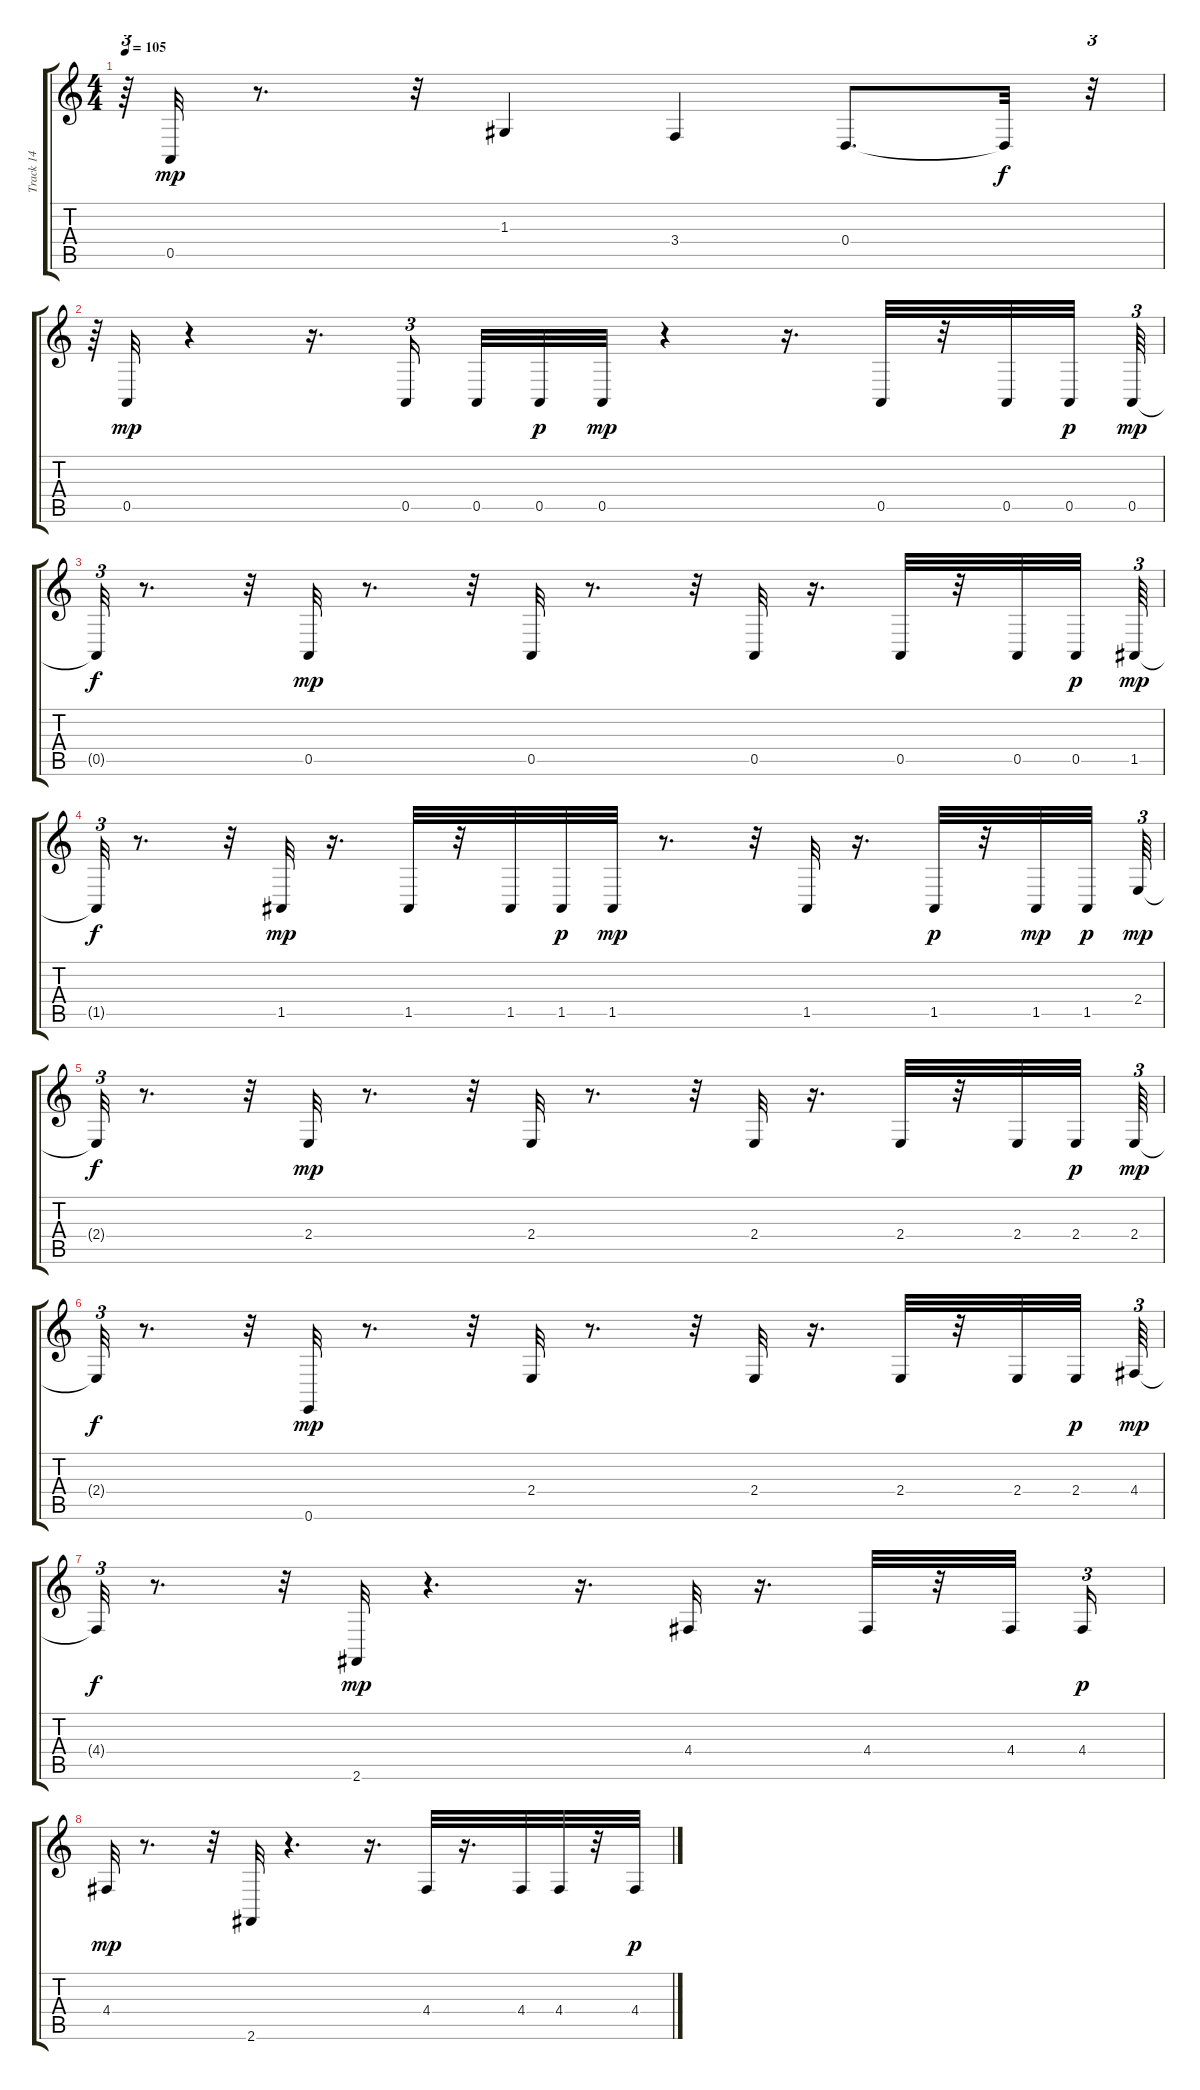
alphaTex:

\track ("Track 14" "Track 14") {instrument stringensemble1}
\staff {score tabs}
\tuning (E4 B3 G3 D3 A2 E2) {hide}
\ts (4 4)
\tempo 105
\clef g2
\ks c
r.64{tu (3 2) dy p} 0.5.32{dy mp} r.8{d} r.32 1.3.4 3.4.4 0.4.8{d} 0.4{t}.32{dy f} r.32{tu (3 2)} |
r.64{tu (3 2)} 0.5.32{dy mp} r.4 r.16{d} 0.5.16{tu (3 2) beam splitsecondary} 0.5.32 0.5.32{dy p} 0.5.32{dy mp} r.4 r.16{d} 0.5.32 r.32 0.5.32 0.5.32{dy p beam splitsecondary} 0.5.64{tu (3 2) dy mp} |
0.5{t}.32{tu (3 2) dy f} r.8{d} r.32 0.5.32{dy mp} r.8{d} r.32 0.5.32 r.8{d} r.32 0.5.32 r.16{d} 0.5.32 r.32 0.5.32 0.5.32{dy p beam splitsecondary} 1.5.64{tu (3 2) dy mp} |
1.5{t}.32{tu (3 2) dy f} r.8{d} r.32 1.5.32{dy mp} r.16{d} 1.5.32 r.32 1.5.32 1.5.32{dy p} 1.5.32{dy mp} r.8{d} r.32 1.5.32 r.16{d} 1.5.32{dy p} r.32 1.5.32{dy mp} 1.5.32{dy p beam splitsecondary} 2.4.64{tu (3 2) dy mp} |
2.4{t}.32{tu (3 2) dy f} r.8{d} r.32 2.4.32{dy mp} r.8{d} r.32 2.4.32 r.8{d} r.32 2.4.32 r.16{d} 2.4.32 r.32 2.4.32 2.4.32{dy p beam splitsecondary} 2.4.64{tu (3 2) dy mp} |
2.4{t}.32{tu (3 2) dy f} r.8{d} r.32 0.6.32{dy mp} r.8{d} r.32 2.4.32 r.8{d} r.32 2.4.32 r.16{d} 2.4.32 r.32 2.4.32 2.4.32{dy p beam splitsecondary} 4.4.64{tu (3 2) dy mp} |
4.4{t}.32{tu (3 2) dy f} r.8{d} r.32 2.6.32{dy mp} r.4{d} r.16{d} 4.4.32 r.16{d} 4.4.32 r.32 4.4.32 4.4.16{tu (3 2) dy p} |
4.4.32{dy mp} r.8{d} r.32 2.6.32 r.4{d} r.16{d} 4.4.32 r.16{d} 4.4.32 4.4.32 r.32 4.4.32{dy p}
